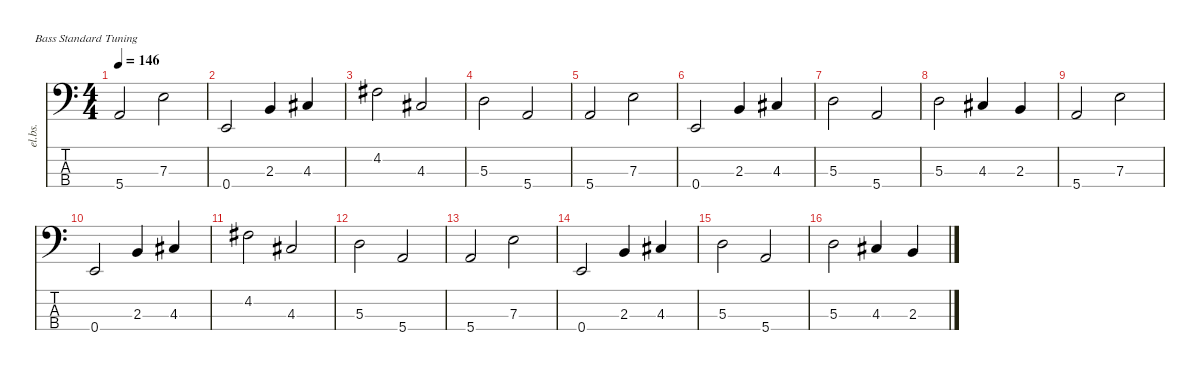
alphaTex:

\defaultSystemsLayout 4
\hideDynamics
\bracketExtendMode nobrackets
\otherSystemsTrackNameOrientation horizontal
\track ("Áàñ" "el.bs.") {instrument electricbassfinger}
\staff {score tabs}
\tuning (G2 D2 A1 E1)
\ts (4 4)
\tempo 146
\clef f4
\ks c
5.4.2{dy f} 7.3.2 |
0.4.2 2.3.4 4.3{acc #}.4 |
4.2{acc #}.2 4.3{acc #}.2 |
5.3.2 5.4.2 |
5.4.2 7.3.2 |
0.4.2 2.3.4 4.3{acc #}.4 |
5.3.2 5.4.2 |
5.3.2 4.3{acc #}.4 2.3.4 |
5.4.2 7.3.2 |
0.4.2 2.3.4 4.3{acc #}.4 |
4.2{acc #}.2 4.3{acc #}.2 |
5.3.2 5.4.2 |
5.4.2 7.3.2 |
0.4.2 2.3.4 4.3{acc #}.4 |
5.3.2 5.4.2 |
5.3.2 4.3{acc #}.4 2.3.4
